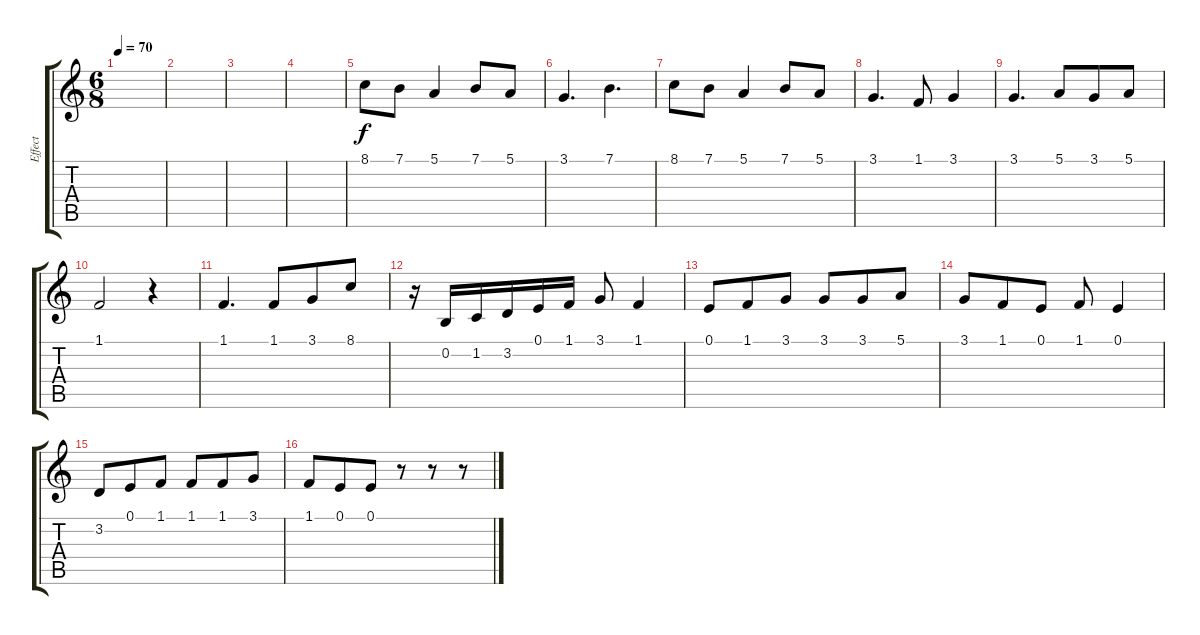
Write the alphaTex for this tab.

\track ("Effect" "Effect") {instrument synthstrings1}
\staff {score tabs}
\tuning (E4 B3 G3 D3 A2 E2) {hide}
\ts (6 8)
\tempo 70
\clef g2
\ks c
|
|
|
|
8.1.8{volume 11} 7.1.8 5.1.4 7.1.8 5.1.8 |
3.1.4{d} 7.1.4{d} |
8.1.8 7.1.8 5.1.4 7.1.8 5.1.8 |
3.1.4{d} 1.1.8 3.1.4 |
3.1.4{d} 5.1.8 3.1.8 5.1.8 |
1.1.2 r.4 |
1.1.4{d} 1.1.8 3.1.8 8.1.8 |
r.16 0.2.16 1.2.16 3.2.16 0.1.16 1.1.16 3.1.8 1.1.4 |
0.1.8 1.1.8 3.1.8 3.1.8 3.1.8 5.1.8 |
3.1.8 1.1.8 0.1.8 1.1.8 0.1.4 |
3.2.8 0.1.8 1.1.8 1.1.8 1.1.8 3.1.8 |
1.1.8 0.1.8 0.1.8 r.8 r.8 r.8
